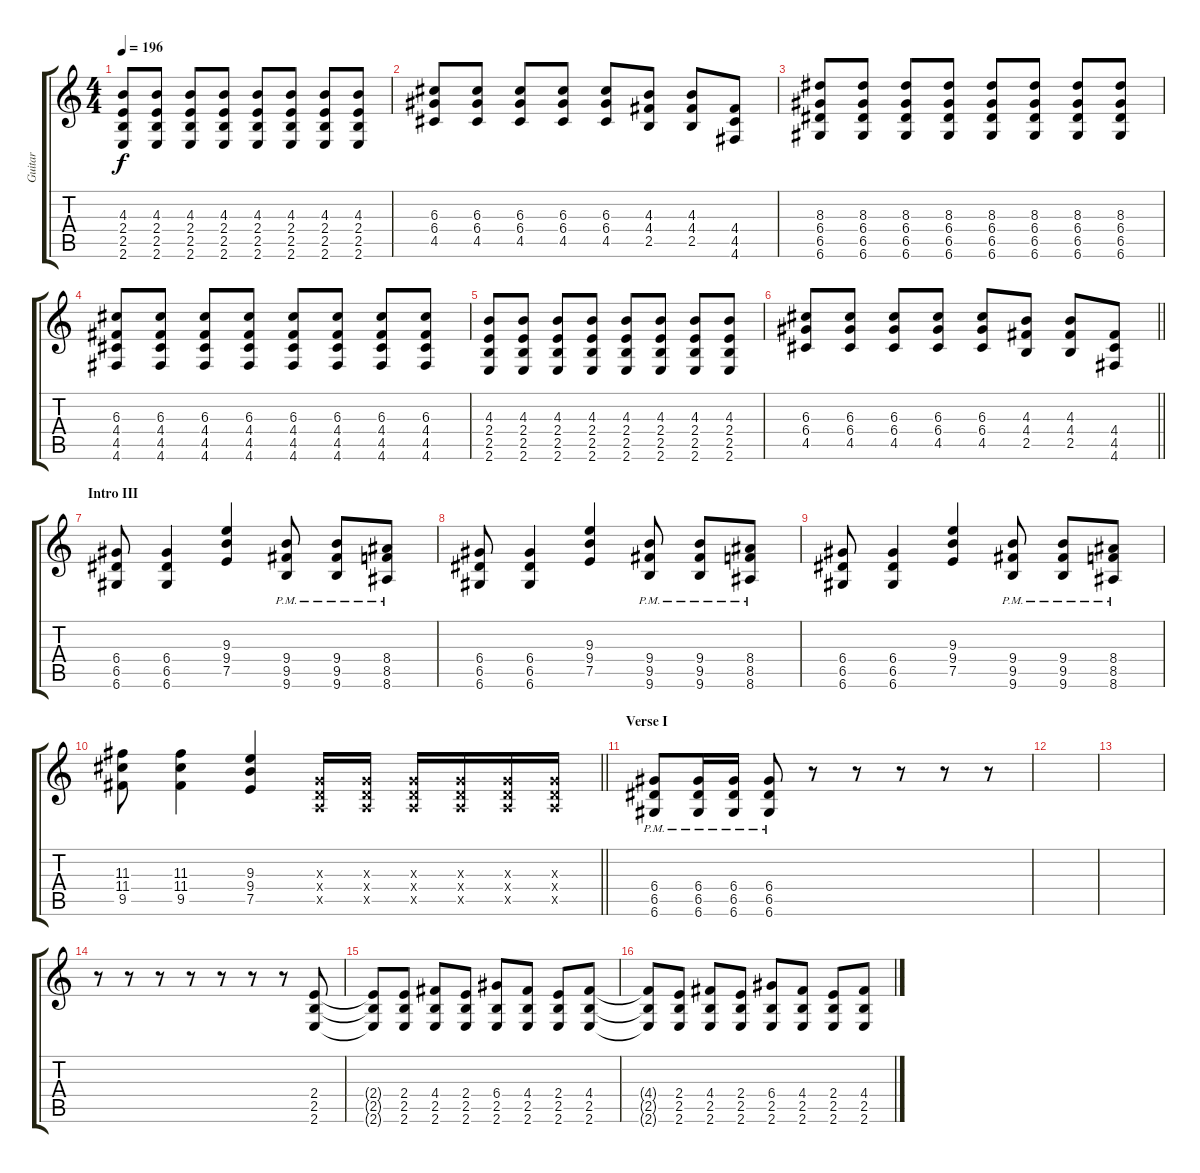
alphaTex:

\track ("Guitar" "Guitar") {instrument distortionguitar}
\staff {score tabs}
\tuning (E4 B3 G3 D3 A2 D2) {hide}
\ts (4 4)
\tempo 196
\clef g2
\ks c
(4.3 2.4 2.5 2.6).8{dy f} (4.3 2.4 2.5 2.6).8 (4.3 2.4 2.5 2.6).8 (4.3 2.4 2.5 2.6).8 (4.3 2.4 2.5 2.6).8 (4.3 2.4 2.5 2.6).8 (4.3 2.4 2.5 2.6).8 (4.3 2.4 2.5 2.6).8 |
(6.3 6.4 4.5).8 (6.3 6.4 4.5).8 (6.3 6.4 4.5).8 (6.3 6.4 4.5).8 (6.3 6.4 4.5).8 (4.3 4.4 2.5).8 (4.3 4.4 2.5).8 (4.4 4.5 4.6).8 |
(8.3 6.4 6.5 6.6).8 (8.3 6.4 6.5 6.6).8 (8.3 6.4 6.5 6.6).8 (8.3 6.4 6.5 6.6).8 (8.3 6.4 6.5 6.6).8 (8.3 6.4 6.5 6.6).8 (8.3 6.4 6.5 6.6).8 (8.3 6.4 6.5 6.6).8 |
(6.3 4.4 4.5 4.6).8 (6.3 4.4 4.5 4.6).8 (6.3 4.4 4.5 4.6).8 (6.3 4.4 4.5 4.6).8 (6.3 4.4 4.5 4.6).8 (6.3 4.4 4.5 4.6).8 (6.3 4.4 4.5 4.6).8 (6.3 4.4 4.5 4.6).8 |
(4.3 2.4 2.5 2.6).8 (4.3 2.4 2.5 2.6).8 (4.3 2.4 2.5 2.6).8 (4.3 2.4 2.5 2.6).8 (4.3 2.4 2.5 2.6).8 (4.3 2.4 2.5 2.6).8 (4.3 2.4 2.5 2.6).8 (4.3 2.4 2.5 2.6).8 |
\barLineRight lightlight
(6.3 6.4 4.5).8 (6.3 6.4 4.5).8 (6.3 6.4 4.5).8 (6.3 6.4 4.5).8 (6.3 6.4 4.5).8 (4.3 4.4 2.5).8 (4.3 4.4 2.5).8 (4.4 4.5 4.6).8 |
\section ("" "Intro III")
(6.4 6.5 6.6).8 (6.4 6.5 6.6).4 (9.3 9.4 7.5).4 (9.4{pm} 9.5{pm} 9.6{pm}).8 (9.4{pm} 9.5{pm} 9.6{pm}).8 (8.4{pm} 8.5{pm} 8.6{pm}).8 |
(6.4 6.5 6.6).8 (6.4 6.5 6.6).4 (9.3 9.4 7.5).4 (9.4{pm} 9.5{pm} 9.6{pm}).8 (9.4{pm} 9.5{pm} 9.6{pm}).8 (8.4{pm} 8.5{pm} 8.6{pm}).8 |
(6.4 6.5 6.6).8 (6.4 6.5 6.6).4 (9.3 9.4 7.5).4 (9.4{pm} 9.5{pm} 9.6{pm}).8 (9.4{pm} 9.5{pm} 9.6{pm}).8 (8.4{pm} 8.5{pm} 8.6{pm}).8 |
\barLineRight lightlight
(11.3 11.4 9.5).8 (11.3 11.4 9.5).4 (9.3 9.4 7.5).4 (0.3{x} 0.4{x} 0.5{x}).16 (0.3{x} 0.4{x} 0.5{x}).16 (0.3{x} 0.4{x} 0.5{x}).16 (0.3{x} 0.4{x} 0.5{x}).16 (0.3{x} 0.4{x} 0.5{x}).16 (0.3{x} 0.4{x} 0.5{x}).16 |
\section ("" "Verse I")
(6.4{pm} 6.5{pm} 6.6{pm}).8 (6.4{pm} 6.5{pm} 6.6{pm}).16 (6.4{pm} 6.5{pm} 6.6{pm}).16 (6.4{pm} 6.5{pm} 6.6{pm}).8 r.8 r.8 r.8 r.8 r.8 |
|
|
r.8 r.8 r.8 r.8 r.8 r.8 r.8 (2.4 2.5 2.6).8 |
(2.4{t} 2.5{t} 2.6{t}).8 (2.4 2.5 2.6).8 (4.4 2.5 2.6).8 (2.4 2.5 2.6).8 (6.4 2.5 2.6).8 (4.4 2.5 2.6).8 (2.4 2.5 2.6).8 (4.4 2.5 2.6).8 |
(4.4{t} 2.5{t} 2.6{t}).8 (2.4 2.5 2.6).8 (4.4 2.5 2.6).8 (2.4 2.5 2.6).8 (6.4 2.5 2.6).8 (4.4 2.5 2.6).8 (2.4 2.5 2.6).8 (4.4 2.5 2.6).8
